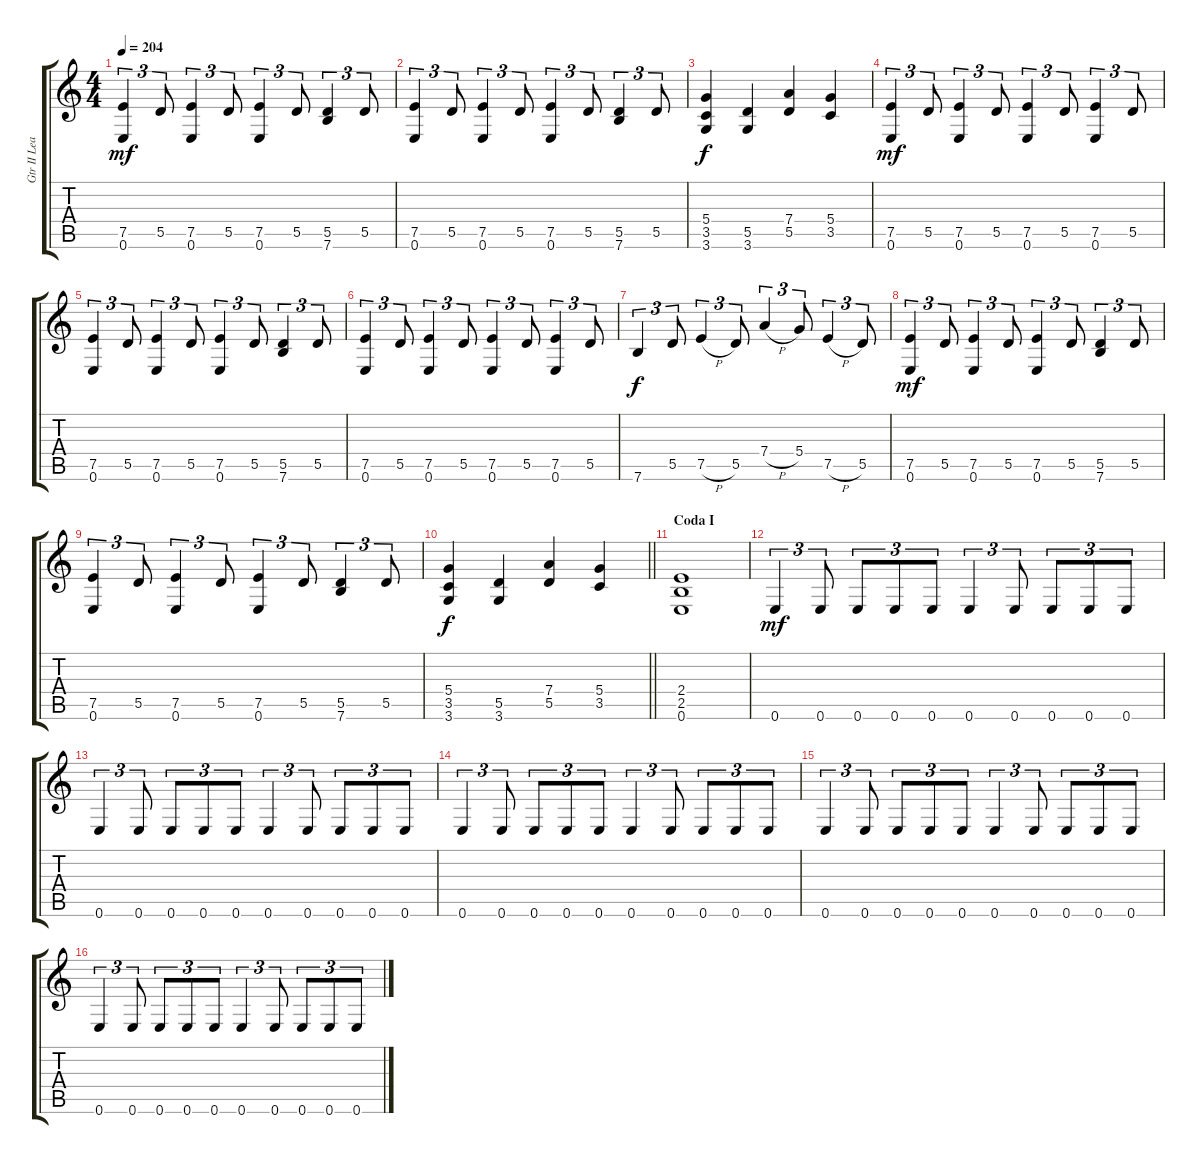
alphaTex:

\track ("Gtr II Lead" "Gtr II Lea") {instrument overdrivenguitar}
\staff {score tabs}
\tuning (E4 B3 G3 D3 A2 E2) {hide}
\ts (4 4)
\tempo 204
\clef g2
\ks c
(7.5 0.6).4{tu (3 2) dy mf} 5.5.8{tu (3 2)} (7.5 0.6).4{tu (3 2)} 5.5.8{tu (3 2)} (7.5 0.6).4{tu (3 2)} 5.5.8{tu (3 2)} (5.5 7.6).4{tu (3 2)} 5.5.8{tu (3 2)} |
(7.5 0.6).4{tu (3 2)} 5.5.8{tu (3 2)} (7.5 0.6).4{tu (3 2)} 5.5.8{tu (3 2)} (7.5 0.6).4{tu (3 2)} 5.5.8{tu (3 2)} (5.5 7.6).4{tu (3 2)} 5.5.8{tu (3 2)} |
(5.4 3.5 3.6).4{dy f} (5.5 3.6).4 (7.4 5.5).4 (5.4 3.5).4 |
(7.5 0.6).4{tu (3 2) dy mf} 5.5.8{tu (3 2)} (7.5 0.6).4{tu (3 2)} 5.5.8{tu (3 2)} (7.5 0.6).4{tu (3 2)} 5.5.8{tu (3 2)} (7.5 0.6).4{tu (3 2)} 5.5.8{tu (3 2)} |
(7.5 0.6).4{tu (3 2)} 5.5.8{tu (3 2)} (7.5 0.6).4{tu (3 2)} 5.5.8{tu (3 2)} (7.5 0.6).4{tu (3 2)} 5.5.8{tu (3 2)} (5.5 7.6).4{tu (3 2)} 5.5.8{tu (3 2)} |
(7.5 0.6).4{tu (3 2)} 5.5.8{tu (3 2)} (7.5 0.6).4{tu (3 2)} 5.5.8{tu (3 2)} (7.5 0.6).4{tu (3 2)} 5.5.8{tu (3 2)} (7.5 0.6).4{tu (3 2)} 5.5.8{tu (3 2)} |
7.6.4{tu (3 2) dy f} 5.5.8{tu (3 2)} 7.5{h}.4{tu (3 2)} 5.5.8{tu (3 2)} 7.4{h}.4{tu (3 2)} 5.4.8{tu (3 2)} 7.5{h}.4{tu (3 2)} 5.5.8{tu (3 2)} |
(7.5 0.6).4{tu (3 2) dy mf} 5.5.8{tu (3 2)} (7.5 0.6).4{tu (3 2)} 5.5.8{tu (3 2)} (7.5 0.6).4{tu (3 2)} 5.5.8{tu (3 2)} (5.5 7.6).4{tu (3 2)} 5.5.8{tu (3 2)} |
(7.5 0.6).4{tu (3 2)} 5.5.8{tu (3 2)} (7.5 0.6).4{tu (3 2)} 5.5.8{tu (3 2)} (7.5 0.6).4{tu (3 2)} 5.5.8{tu (3 2)} (5.5 7.6).4{tu (3 2)} 5.5.8{tu (3 2)} |
\barLineRight lightlight
(5.4 3.5 3.6).4{dy f} (5.5 3.6).4 (7.4 5.5).4 (5.4 3.5).4 |
\section ("" "Coda I")
(2.4 2.5 0.6).1 |
0.6.4{tu (3 2) dy mf} 0.6.8{tu (3 2)} 0.6.8{tu (3 2)} 0.6.8{tu (3 2)} 0.6.8{tu (3 2)} 0.6.4{tu (3 2)} 0.6.8{tu (3 2)} 0.6.8{tu (3 2)} 0.6.8{tu (3 2)} 0.6.8{tu (3 2)} |
0.6.4{tu (3 2)} 0.6.8{tu (3 2)} 0.6.8{tu (3 2)} 0.6.8{tu (3 2)} 0.6.8{tu (3 2)} 0.6.4{tu (3 2)} 0.6.8{tu (3 2)} 0.6.8{tu (3 2)} 0.6.8{tu (3 2)} 0.6.8{tu (3 2)} |
0.6.4{tu (3 2)} 0.6.8{tu (3 2)} 0.6.8{tu (3 2)} 0.6.8{tu (3 2)} 0.6.8{tu (3 2)} 0.6.4{tu (3 2)} 0.6.8{tu (3 2)} 0.6.8{tu (3 2)} 0.6.8{tu (3 2)} 0.6.8{tu (3 2)} |
0.6.4{tu (3 2)} 0.6.8{tu (3 2)} 0.6.8{tu (3 2)} 0.6.8{tu (3 2)} 0.6.8{tu (3 2)} 0.6.4{tu (3 2)} 0.6.8{tu (3 2)} 0.6.8{tu (3 2)} 0.6.8{tu (3 2)} 0.6.8{tu (3 2)} |
0.6.4{tu (3 2)} 0.6.8{tu (3 2)} 0.6.8{tu (3 2)} 0.6.8{tu (3 2)} 0.6.8{tu (3 2)} 0.6.4{tu (3 2)} 0.6.8{tu (3 2)} 0.6.8{tu (3 2)} 0.6.8{tu (3 2)} 0.6.8{tu (3 2)}
